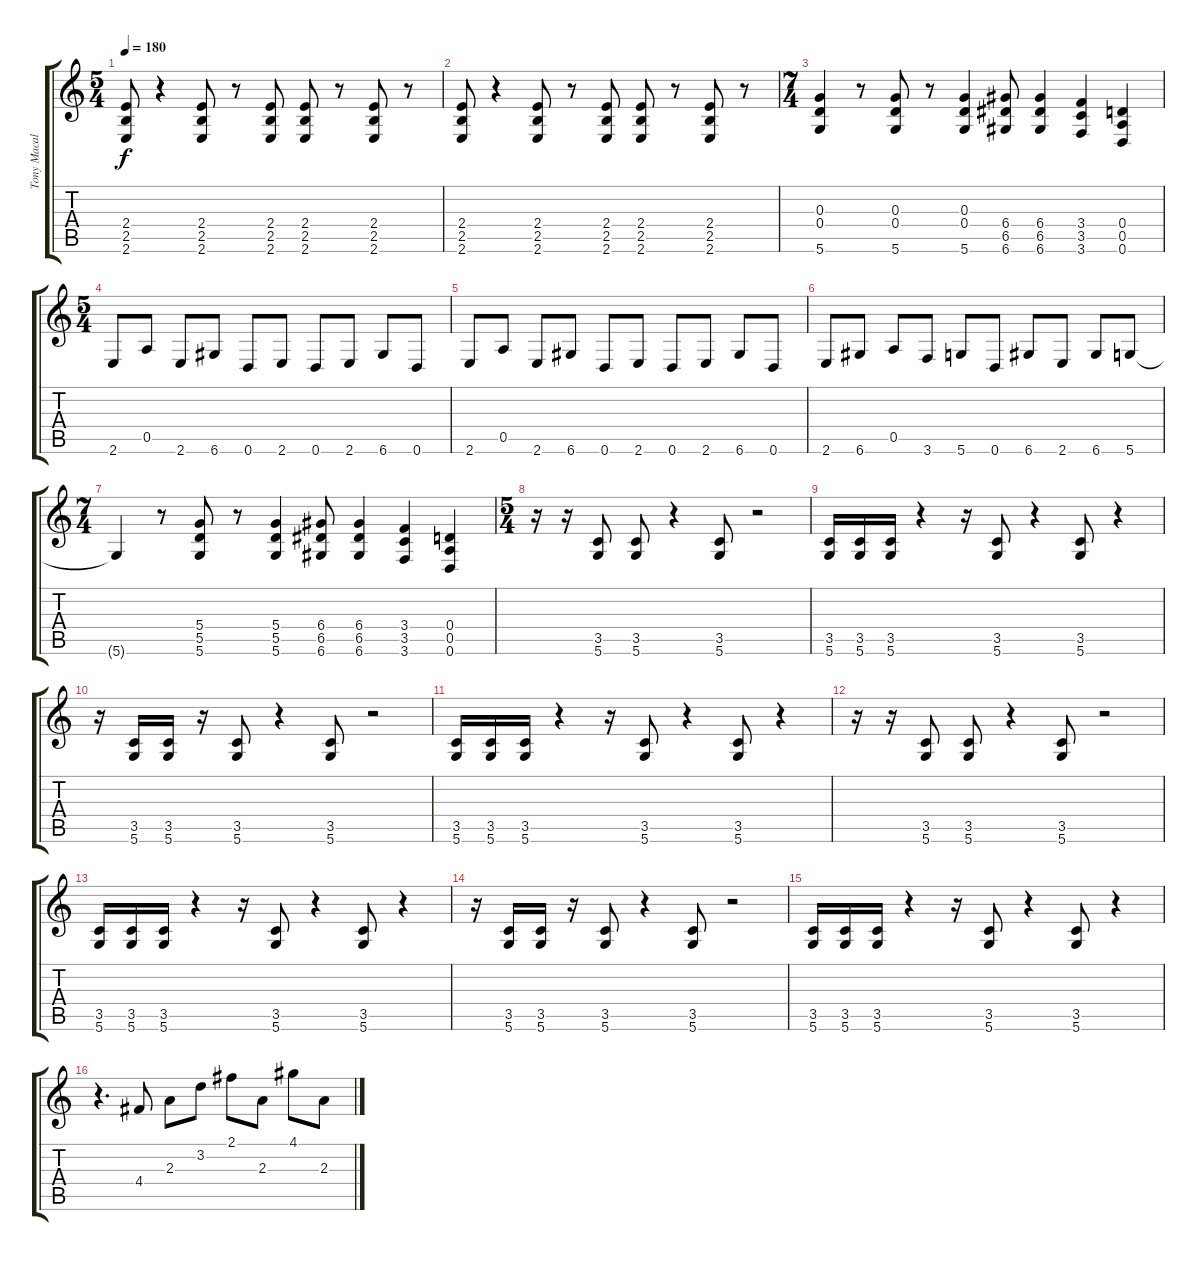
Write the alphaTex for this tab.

\track ("Tony Macalpine" "Tony Macal") {instrument distortionguitar}
\staff {score tabs}
\tuning (E4 B3 G3 D3 A2 D2) {hide}
\ts (5 4)
\tempo 180
\clef g2
\ks c
(2.4 2.5 2.6).8{dy f} r.4 (2.4 2.5 2.6).8 r.8 (2.4 2.5 2.6).8 (2.4 2.5 2.6).8 r.8 (2.4 2.5 2.6).8 r.8 |
(2.4 2.5 2.6).8 r.4 (2.4 2.5 2.6).8 r.8 (2.4 2.5 2.6).8 (2.4 2.5 2.6).8 r.8 (2.4 2.5 2.6).8 r.8 |
\ts (7 4)
(0.3 0.4 5.6).4 r.8 (0.3 0.4 5.6).8 r.8 (0.3 0.4 5.6).4 (6.4 6.5 6.6).8 (6.4 6.5 6.6).4 (3.4 3.5 3.6).4 (0.4 0.5 0.6).4 |
\ts (5 4)
2.6.8 0.5.8 2.6.8 6.6.8 0.6.8 2.6.8 0.6.8 2.6.8 6.6.8 0.6.8 |
2.6.8 0.5.8 2.6.8 6.6.8 0.6.8 2.6.8 0.6.8 2.6.8 6.6.8 0.6.8 |
2.6.8 6.6.8 0.5.8 3.6.8 5.6.8 0.6.8 6.6.8 2.6.8 6.6.8 5.6.8 |
\ts (7 4)
5.6{t}.4 r.8 (5.4 5.5 5.6).8 r.8 (5.4 5.5 5.6).4 (6.4 6.5 6.6).8 (6.4 6.5 6.6).4 (3.4 3.5 3.6).4 (0.4 0.5 0.6).4 |
\ts (5 4)
r.16 r.16 (3.5 5.6).8 (3.5 5.6).8 r.4 (3.5 5.6).8 r.2 |
(3.5 5.6).16 (3.5 5.6).16 (3.5 5.6).16 r.4 r.16 (3.5 5.6).8 r.4 (3.5 5.6).8 r.4 |
r.16 (3.5 5.6).16 (3.5 5.6).16 r.16 (3.5 5.6).8 r.4 (3.5 5.6).8 r.2 |
(3.5 5.6).16 (3.5 5.6).16 (3.5 5.6).16 r.4 r.16 (3.5 5.6).8 r.4 (3.5 5.6).8 r.4 |
r.16 r.16 (3.5 5.6).8 (3.5 5.6).8 r.4 (3.5 5.6).8 r.2 |
(3.5 5.6).16 (3.5 5.6).16 (3.5 5.6).16 r.4 r.16 (3.5 5.6).8 r.4 (3.5 5.6).8 r.4 |
r.16 (3.5 5.6).16 (3.5 5.6).16 r.16 (3.5 5.6).8 r.4 (3.5 5.6).8 r.2 |
(3.5 5.6).16 (3.5 5.6).16 (3.5 5.6).16 r.4 r.16 (3.5 5.6).8 r.4 (3.5 5.6).8 r.4 |
r.4{d} 4.4.8 2.3.8 3.2.8 2.1.8 2.3.8 4.1.8 2.3.8
